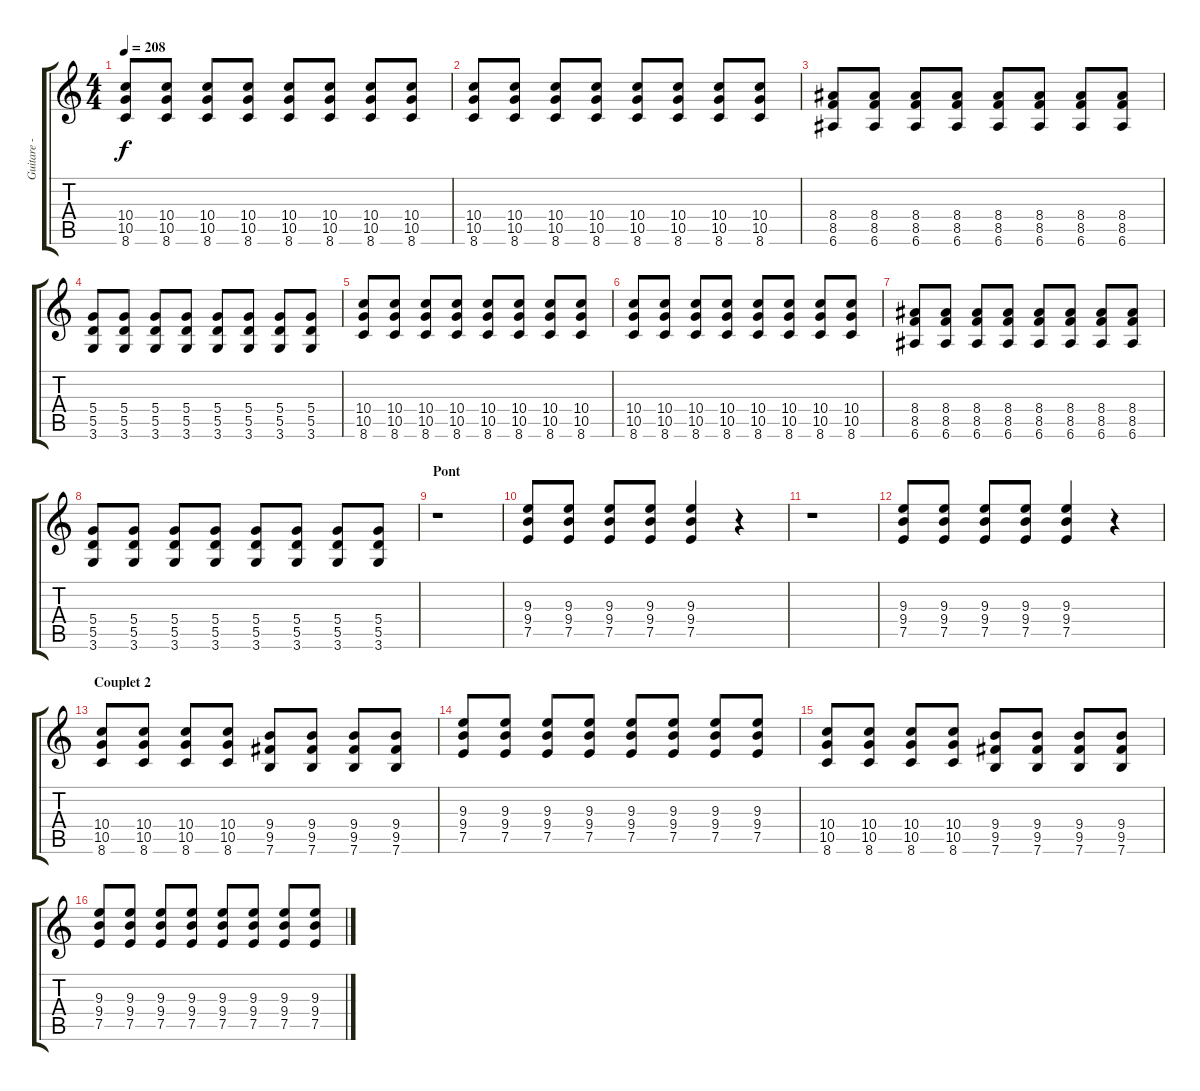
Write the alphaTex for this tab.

\track ("Guitare - Yann" "Guitare - ") {instrument overdrivenguitar}
\staff {score tabs}
\tuning (E4 B3 G3 D3 A2 E2) {hide}
\ts (4 4)
\tempo 208
\clef g2
\ks c
(10.4 10.5 8.6).8{dy f} (10.4 10.5 8.6).8 (10.4 10.5 8.6).8 (10.4 10.5 8.6).8 (10.4 10.5 8.6).8 (10.4 10.5 8.6).8 (10.4 10.5 8.6).8 (10.4 10.5 8.6).8 |
(10.4 10.5 8.6).8 (10.4 10.5 8.6).8 (10.4 10.5 8.6).8 (10.4 10.5 8.6).8 (10.4 10.5 8.6).8 (10.4 10.5 8.6).8 (10.4 10.5 8.6).8 (10.4 10.5 8.6).8 |
(8.4 8.5 6.6).8 (8.4 8.5 6.6).8 (8.4 8.5 6.6).8 (8.4 8.5 6.6).8 (8.4 8.5 6.6).8 (8.4 8.5 6.6).8 (8.4 8.5 6.6).8 (8.4 8.5 6.6).8 |
(5.4 5.5 3.6).8 (5.4 5.5 3.6).8 (5.4 5.5 3.6).8 (5.4 5.5 3.6).8 (5.4 5.5 3.6).8 (5.4 5.5 3.6).8 (5.4 5.5 3.6).8 (5.4 5.5 3.6).8 |
(10.4 10.5 8.6).8 (10.4 10.5 8.6).8 (10.4 10.5 8.6).8 (10.4 10.5 8.6).8 (10.4 10.5 8.6).8 (10.4 10.5 8.6).8 (10.4 10.5 8.6).8 (10.4 10.5 8.6).8 |
(10.4 10.5 8.6).8 (10.4 10.5 8.6).8 (10.4 10.5 8.6).8 (10.4 10.5 8.6).8 (10.4 10.5 8.6).8 (10.4 10.5 8.6).8 (10.4 10.5 8.6).8 (10.4 10.5 8.6).8 |
(8.4 8.5 6.6).8 (8.4 8.5 6.6).8 (8.4 8.5 6.6).8 (8.4 8.5 6.6).8 (8.4 8.5 6.6).8 (8.4 8.5 6.6).8 (8.4 8.5 6.6).8 (8.4 8.5 6.6).8 |
(5.4 5.5 3.6).8 (5.4 5.5 3.6).8 (5.4 5.5 3.6).8 (5.4 5.5 3.6).8 (5.4 5.5 3.6).8 (5.4 5.5 3.6).8 (5.4 5.5 3.6).8 (5.4 5.5 3.6).8 |
\section ("" "Pont")
r.1 |
(9.3 9.4 7.5).8 (9.3 9.4 7.5).8 (9.3 9.4 7.5).8 (9.3 9.4 7.5).8 (9.3 9.4 7.5).4 r.4 |
r.1 |
(9.3 9.4 7.5).8 (9.3 9.4 7.5).8 (9.3 9.4 7.5).8 (9.3 9.4 7.5).8 (9.3 9.4 7.5).4 r.4 |
\section ("" "Couplet 2")
(10.4 10.5 8.6).8 (10.4 10.5 8.6).8 (10.4 10.5 8.6).8 (10.4 10.5 8.6).8 (9.4 9.5 7.6).8 (9.4 9.5 7.6).8 (9.4 9.5 7.6).8 (9.4 9.5 7.6).8 |
(9.3 9.4 7.5).8 (9.3 9.4 7.5).8 (9.3 9.4 7.5).8 (9.3 9.4 7.5).8 (9.3 9.4 7.5).8 (9.3 9.4 7.5).8 (9.3 9.4 7.5).8 (9.3 9.4 7.5).8 |
(10.4 10.5 8.6).8 (10.4 10.5 8.6).8 (10.4 10.5 8.6).8 (10.4 10.5 8.6).8 (9.4 9.5 7.6).8 (9.4 9.5 7.6).8 (9.4 9.5 7.6).8 (9.4 9.5 7.6).8 |
(9.3 9.4 7.5).8 (9.3 9.4 7.5).8 (9.3 9.4 7.5).8 (9.3 9.4 7.5).8 (9.3 9.4 7.5).8 (9.3 9.4 7.5).8 (9.3 9.4 7.5).8 (9.3 9.4 7.5).8
